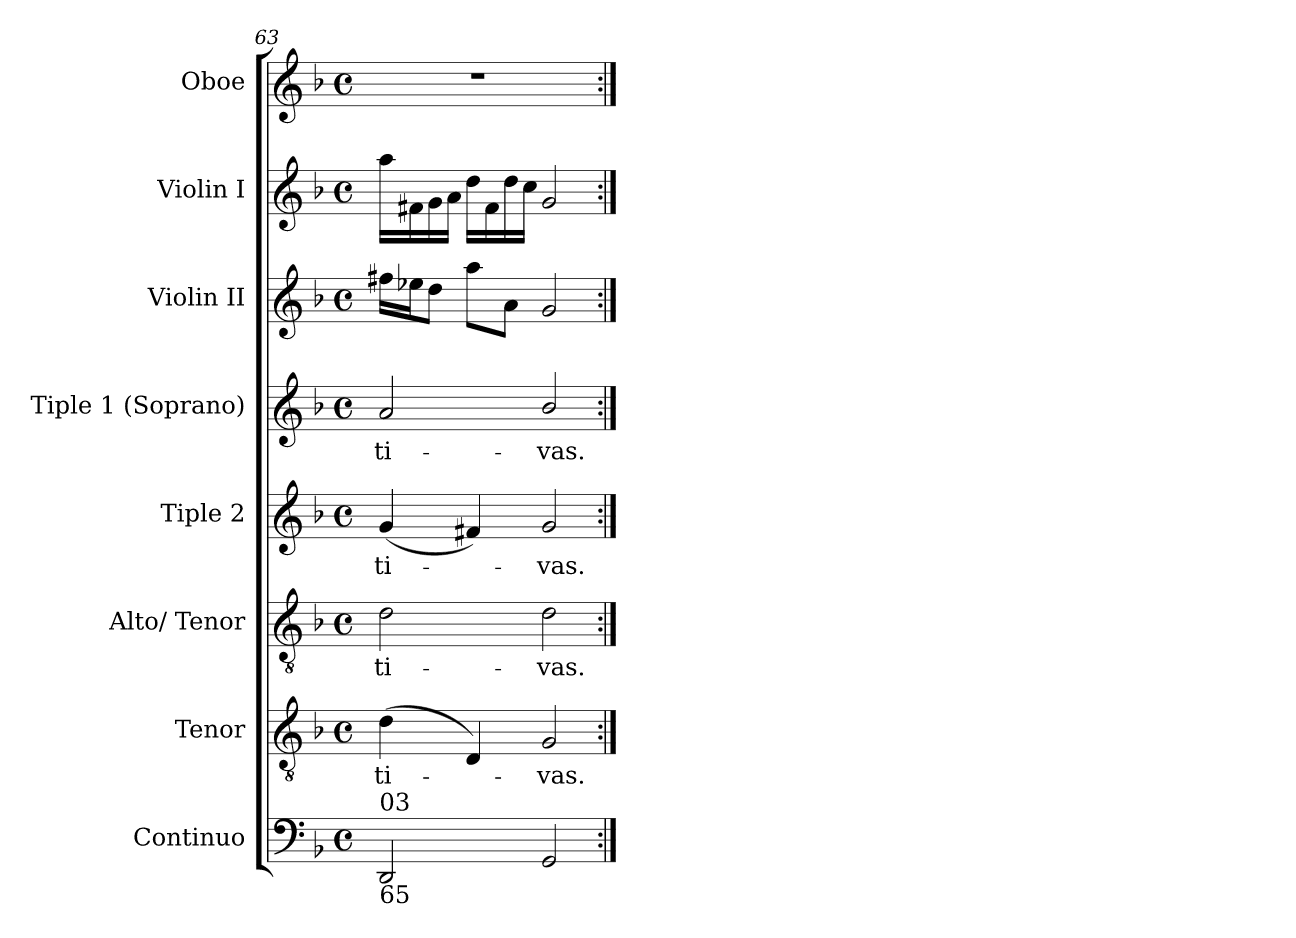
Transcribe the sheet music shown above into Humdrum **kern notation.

**kern	**kern	**text	**kern	**text	**kern	**text	**kern	**text	**kern	**kern	**kern
*part8	*part7	*part7	*part6	*part6	*part5	*part5	*part4	*part4	*part3	*part2	*part1
*staff8	*staff7	*staff7	*staff6	*staff6	*staff5	*staff5	*staff4	*staff4	*staff3	*staff2	*staff1
*I"Continuo	*I"Tenor	*	*I"Alto/ Tenor	*	*I"Tiple 2	*	*I"Tiple  1 (Soprano)	*	*I"Violin II	*I"Violin I	*I"Oboe
*I'Cont.	*I'T.	*	*I'A.	*	*	*	*I'S1.	*	*I'Vln. II	*I'Vln. I	*I'Ob.
*clefF4	*clefGv2	*	*clefGv2	*	*clefG2	*	*clefG2	*	*clefG2	*clefG2	*clefG2
*	*ITrd7c12	*	*ITrd7c12	*	*	*	*	*	*	*	*
*k[b-]	*k[b-]	*	*k[b-]	*	*k[b-]	*	*k[b-]	*	*k[b-]	*k[b-]	*k[b-]
*F:	*F:	*	*F:	*	*F:	*	*F:	*	*F:	*F:	*F:
*M4/4	*M4/4	*	*M4/4	*	*M4/4	*	*M4/4	*	*M4/4	*M4/4	*M4/4
*met(c)	*met(c)	*	*met(c)	*	*met(c)	*	*met(c)	*	*met(c)	*met(c)	*met(c)
=63	=63	=63	=63	=63	=63	=63	=63	=63	=63	=63	=63
!	!	!LO:LY:b:color=#000000	!	!	!	!	!	!	!	!	!
!	!	!	!	!LO:LY:b:color=#000000	!	!	!	!	!	!	!
!	!	!	!	!	!	!LO:LY:b:color=#000000	!	!	!	!	!
!LO:TX:b:t=65	!	!	!	!	!	!	!	!	!	!	!
!LO:TX:t=03	!	!	!	!	!	!	!	!	!	!	!
!	!	!	!	!	!	!	!	!LO:LY:b:color=#000000	!	!	!
2DDi/	(4Di\	-ti-	2Di\	-ti-	(4gi/	-ti-	2ai/	-ti-	16ff#Xi\LL	16aai\LL	1r
.	.	.	.	.	.	.	.	.	16ee-Xi\J	16f#Xi\	.
.	.	.	.	.	.	.	.	.	8ddi\J	16gi\	.
.	.	.	.	.	.	.	.	.	.	16ai\JJ	.
.	4DDi/)	.	.	.	4f#Xi/)	.	.	.	8aai\L	16ddi\LL	.
.	.	.	.	.	.	.	.	.	.	16f#i\	.
.	.	.	.	.	.	.	.	.	8ai\J	16ddi\	.
.	.	.	.	.	.	.	.	.	.	16cci\JJ	.
!	!	!LO:LY:b:color=#000000	!	!	!	!	!	!	!	!	!
!	!	!	!	!LO:LY:b:color=#000000	!	!	!	!	!	!	!
!	!	!	!	!	!	!LO:LY:b:color=#000000	!	!	!	!	!
!	!	!	!	!	!	!	!	!LO:LY:b:color=#000000	!	!	!
2GGi/	2GGi/	-vas.	2Di\	-vas.	2gi/	-vas.	2b-i/	-vas.	2gi/	2gi/	.
=:|!	=:|!	=:|!	=:|!	=:|!	=:|!	=:|!	=:|!	=:|!	=:|!	=:|!	=:|!
*-	*-	*-	*-	*-	*-	*-	*-	*-	*-	*-	*-
